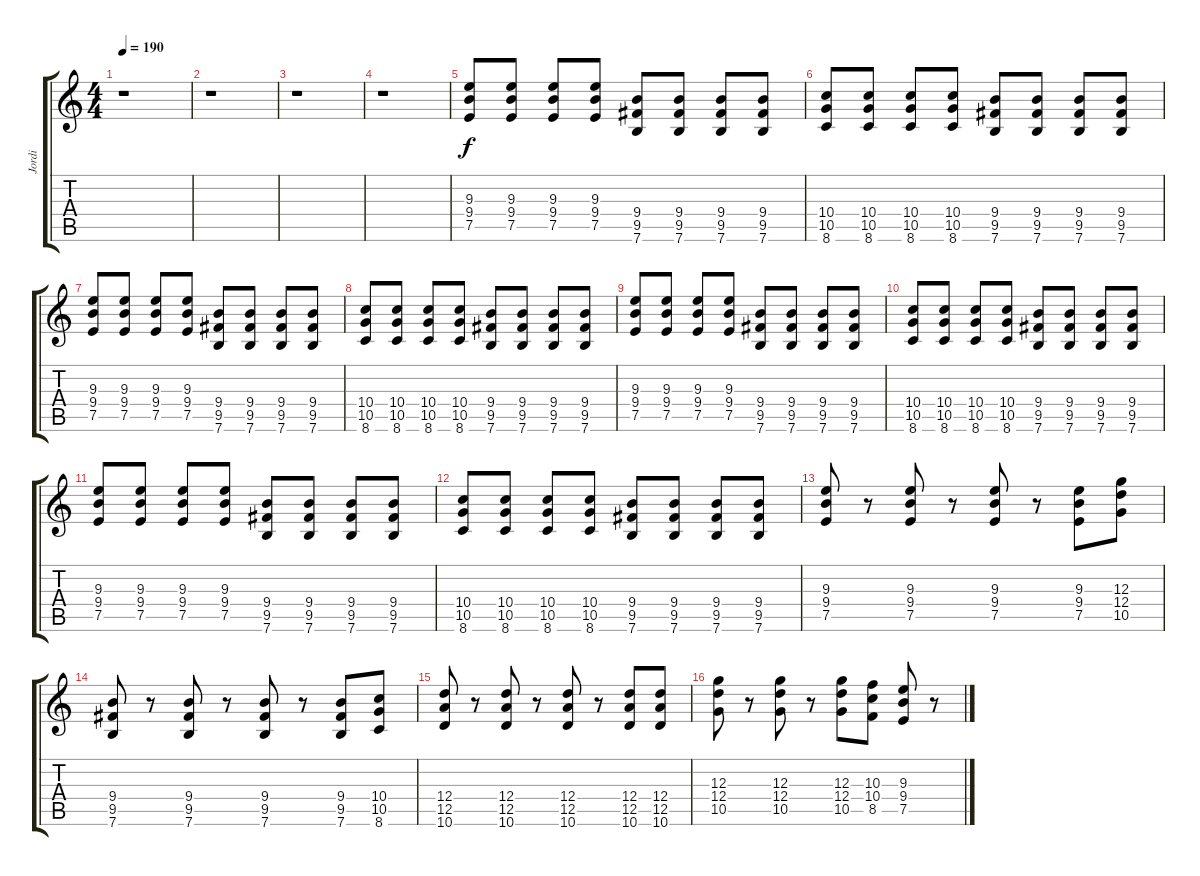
\track ("Jordi" "Jordi") {instrument overdrivenguitar}
\staff {score tabs}
\tuning (E4 B3 G3 D3 A2 E2) {hide}
\ts (4 4)
\tempo 190
\clef g2
\ks c
r.1{dy f instrument overdrivenguitar} |
r.1 |
r.1 |
r.1 |
(9.3 9.4 7.5).8 (9.3 9.4 7.5).8 (9.3 9.4 7.5).8 (9.3 9.4 7.5).8 (9.4 9.5 7.6).8 (9.4 9.5 7.6).8 (9.4 9.5 7.6).8 (9.4 9.5 7.6).8 |
(10.4 10.5 8.6).8 (10.4 10.5 8.6).8 (10.4 10.5 8.6).8 (10.4 10.5 8.6).8 (9.4 9.5 7.6).8 (9.4 9.5 7.6).8 (9.4 9.5 7.6).8 (9.4 9.5 7.6).8 |
(9.3 9.4 7.5).8 (9.3 9.4 7.5).8 (9.3 9.4 7.5).8 (9.3 9.4 7.5).8 (9.4 9.5 7.6).8 (9.4 9.5 7.6).8 (9.4 9.5 7.6).8 (9.4 9.5 7.6).8 |
(10.4 10.5 8.6).8 (10.4 10.5 8.6).8 (10.4 10.5 8.6).8 (10.4 10.5 8.6).8 (9.4 9.5 7.6).8 (9.4 9.5 7.6).8 (9.4 9.5 7.6).8 (9.4 9.5 7.6).8 |
(9.3 9.4 7.5).8 (9.3 9.4 7.5).8 (9.3 9.4 7.5).8 (9.3 9.4 7.5).8 (9.4 9.5 7.6).8 (9.4 9.5 7.6).8 (9.4 9.5 7.6).8 (9.4 9.5 7.6).8 |
(10.4 10.5 8.6).8 (10.4 10.5 8.6).8 (10.4 10.5 8.6).8 (10.4 10.5 8.6).8 (9.4 9.5 7.6).8 (9.4 9.5 7.6).8 (9.4 9.5 7.6).8 (9.4 9.5 7.6).8 |
(9.3 9.4 7.5).8 (9.3 9.4 7.5).8 (9.3 9.4 7.5).8 (9.3 9.4 7.5).8 (9.4 9.5 7.6).8 (9.4 9.5 7.6).8 (9.4 9.5 7.6).8 (9.4 9.5 7.6).8 |
(10.4 10.5 8.6).8 (10.4 10.5 8.6).8 (10.4 10.5 8.6).8 (10.4 10.5 8.6).8 (9.4 9.5 7.6).8 (9.4 9.5 7.6).8 (9.4 9.5 7.6).8 (9.4 9.5 7.6).8 |
(9.3 9.4 7.5).8 r.8 (9.3 9.4 7.5).8 r.8 (9.3 9.4 7.5).8 r.8 (9.3 9.4 7.5).8 (12.3 12.4 10.5).8 |
(9.4 9.5 7.6).8 r.8 (9.4 9.5 7.6).8 r.8 (9.4 9.5 7.6).8 r.8 (9.4 9.5 7.6).8 (10.4 10.5 8.6).8 |
(12.4 12.5 10.6).8 r.8 (12.4 12.5 10.6).8 r.8 (12.4 12.5 10.6).8 r.8 (12.4 12.5 10.6).8 (12.4 12.5 10.6).8 |
(12.3 12.4 10.5).8 r.8 (12.3 12.4 10.5).8 r.8 (12.3 12.4 10.5).8 (10.3 10.4 8.5).8 (9.3 9.4 7.5).8 r.8
